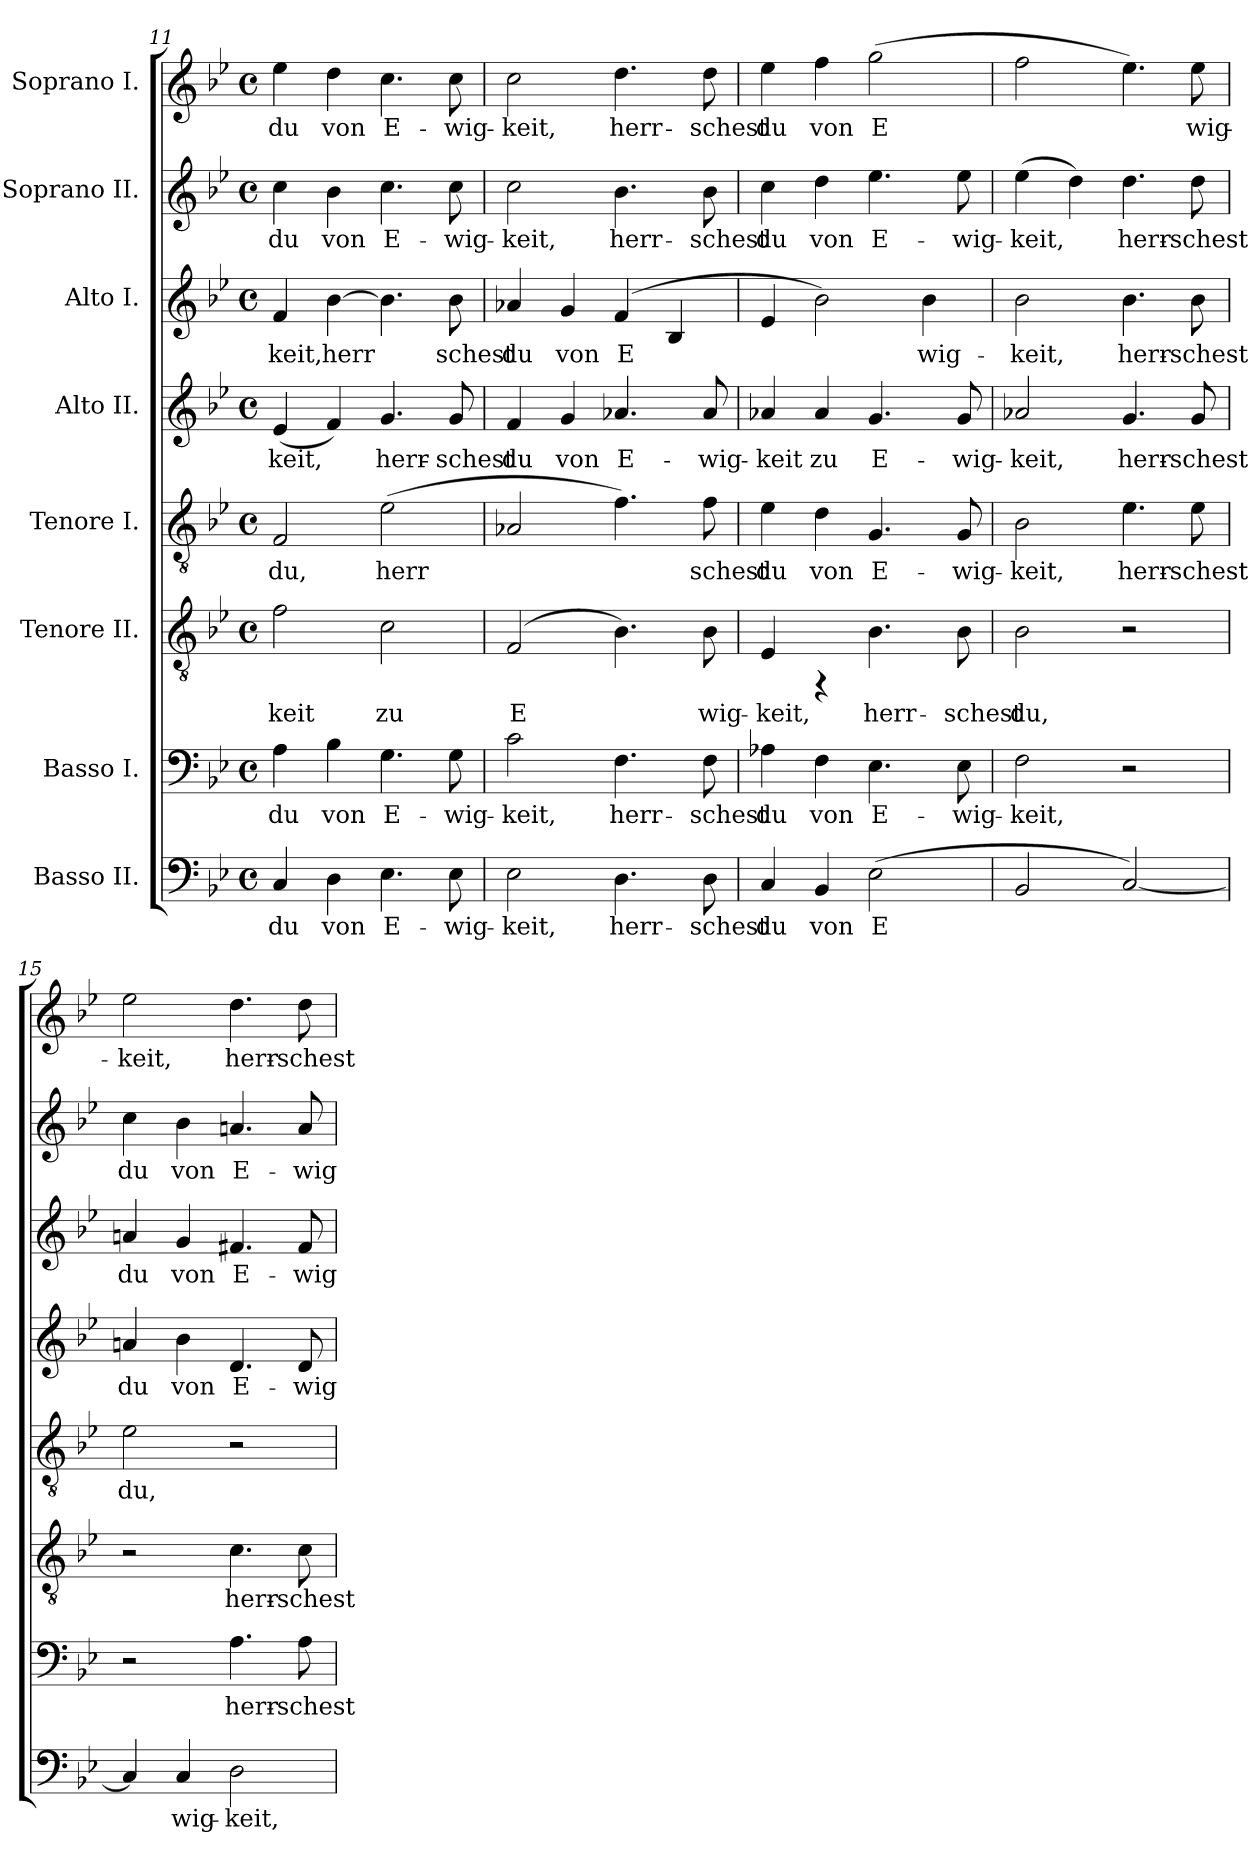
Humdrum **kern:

**kern	**text	**kern	**text	**kern	**text	**kern	**text	**kern	**text	**kern	**text	**kern	**text	**kern	**text
*part8	*part8	*part7	*part7	*part6	*part6	*part5	*part5	*part4	*part4	*part3	*part3	*part2	*part2	*part1	*part1
*staff8	*staff8	*staff7	*staff7	*staff6	*staff6	*staff5	*staff5	*staff4	*staff4	*staff3	*staff3	*staff2	*staff2	*staff1	*staff1
*I"Basso II.	*	*I"Basso I.	*	*I"Tenore II.	*	*I"Tenore I.	*	*I"Alto II.	*	*I"Alto I.	*	*I"Soprano II.	*	*I"Soprano I.	*
*clefF4	*	*clefF4	*	*clefGv2	*	*clefGv2	*	*clefG2	*	*clefG2	*	*clefG2	*	*clefG2	*
*k[b-e-]	*	*k[b-e-]	*	*k[b-e-]	*	*k[b-e-]	*	*k[b-e-]	*	*k[b-e-]	*	*k[b-e-]	*	*k[b-e-]	*
*B-:	*	*B-:	*	*B-:	*	*B-:	*	*B-:	*	*B-:	*	*B-:	*	*B-:	*
*M4/4	*	*M4/4	*	*M4/4	*	*M4/4	*	*M4/4	*	*M4/4	*	*M4/4	*	*M4/4	*
*met(c)	*	*met(c)	*	*met(c)	*	*met(c)	*	*met(c)	*	*met(c)	*	*met(c)	*	*met(c)	*
=11	=11	=11	=11	=11	=11	=11	=11	=11	=11	=11	=11	=11	=11	=11	=11
!	!LO:LY:b:cj	!	!LO:LY:b:cj	!	!LO:LY:b:cj	!	!LO:LY:b:cj	!	!LO:LY:b:cj	!	!LO:LY:b:cj	!	!LO:LY:b:cj	!	!LO:LY:b:cj
4C/	du	4A\	du	2f\	-keit	2F/	du,	(<4e-/	-keit,	4f/	-keit,	4cc\	du	4ee-\	du
!	!LO:LY:b:cj	!	!LO:LY:b:cj	!	!	!	!	!	!LO:LY:b:cj	!	!LO:LY:b:cj	!	!LO:LY:b:cj	!	!LO:LY:b:cj
4D\	von	4B-\	von	.	.	.	.	4f/)	.	[>4b-\	herr-	4b-\	von	4dd\	von
!	!LO:LY:b:cj	!	!LO:LY:b:cj	!	!LO:LY:b:cj	!	!LO:LY:b:cj	!	!LO:LY:b:cj	!	!LO:LY:b:cj	!	!LO:LY:b:cj	!	!LO:LY:b:cj
4.E-\	E-	4.G\	E-	2c\	zu	(>2e-\	herr-	4.g/	herr-	4.b-\]	--	4.cc\	E-	4.cc\	E-
!	!LO:LY:b:cj	!	!LO:LY:b:cj	!	!	!	!	!	!LO:LY:b:cj	!	!LO:LY:b:cj	!	!LO:LY:b:cj	!	!LO:LY:b:cj
8E-\	-wig-	8G\	-wig-	.	.	.	.	8g/	-schest	8b-\	-schest	8cc\	-wig-	8cc\	-wig-
=12!	=12!	=12!	=12!	=12!	=12!	=12!	=12!	=12!	=12!	=12!	=12!	=12!	=12!	=12!	=12!
!	!LO:LY:b:cj	!	!LO:LY:b:cj	!	!LO:LY:b:cj	!	!LO:LY:b:cj	!	!LO:LY:b:cj	!	!LO:LY:b:cj	!	!LO:LY:b:cj	!	!LO:LY:b:cj
2E-\	-keit,	2c\	-keit,	(>2F/	E-	2A-X/	--	4f/	du	4a-X/	du	2cc\	-keit,	2cc\	-keit,
!	!	!	!	!	!	!	!	!	!LO:LY:b:cj	!	!LO:LY:b:cj	!	!	!	!
.	.	.	.	.	.	.	.	4g/	von	4g/	von	.	.	.	.
!	!LO:LY:b:cj	!	!LO:LY:b:cj	!	!LO:LY:b:cj	!	!LO:LY:b:cj	!	!LO:LY:b:cj	!	!LO:LY:b:cj	!	!LO:LY:b:cj	!	!LO:LY:b:cj
4.D\	herr-	4.F\	herr-	4.B-\)	--	4.f\)	--	4.a-X/	E-	(>4f/	E-	4.b-\	herr-	4.dd\	herr-
!	!	!	!	!	!	!	!	!	!	!	!LO:LY:b:cj	!	!	!	!
.	.	.	.	.	.	.	.	.	.	4B-/	--	.	.	.	.
!	!LO:LY:b:cj	!	!LO:LY:b:cj	!	!LO:LY:b:cj	!	!LO:LY:b:cj	!	!LO:LY:b:cj	!	!	!	!LO:LY:b:cj	!	!LO:LY:b:cj
8D\	-schest	8F\	-schest	8B-\	-wig-	8f\	-schest	8a-/	-wig-	.	.	8b-\	-schest	8dd\	-schest
=13!	=13!	=13!	=13!	=13!	=13!	=13!	=13!	=13!	=13!	=13!	=13!	=13!	=13!	=13!	=13!
!	!LO:LY:b:cj	!	!LO:LY:b:cj	!	!LO:LY:b:cj	!	!LO:LY:b:cj	!	!LO:LY:b:cj	!	!LO:LY:b:cj	!	!LO:LY:b:cj	!	!LO:LY:b:cj
4C/	du	4A-X\	du	4E-/	-keit,	4e-\	du	4a-X/	-keit	4e-/	--	4cc\	du	4ee-\	du
!	!LO:LY:b:cj	!	!LO:LY:b:cj	!	!	!	!LO:LY:b:cj	!	!LO:LY:b:cj	!	!LO:LY:b:cj	!	!LO:LY:b:cj	!	!LO:LY:b:cj
4BB-/	von	4F\	von	4rFF	.	4d\	von	4a-/	zu	2b-\)	--	4dd\	von	4ff\	von
!	!LO:LY:b:cj	!	!LO:LY:b:cj	!	!LO:LY:b:cj	!	!LO:LY:b:cj	!	!LO:LY:b:cj	!	!	!	!LO:LY:b:cj	!	!LO:LY:b:cj
(<2E-\	E-	4.E-\	E-	4.B-\	herr-	4.G/	E-	4.g/	E-	.	.	4.ee-\	E-	(>2gg\	E-
!	!	!	!	!	!	!	!	!	!	!	!LO:LY:b:cj	!	!	!	!
.	.	.	.	.	.	.	.	.	.	4b-\	-wig-	.	.	.	.
!	!	!	!LO:LY:b:cj	!	!LO:LY:b:cj	!	!LO:LY:b:cj	!	!LO:LY:b:cj	!	!	!	!LO:LY:b:cj	!	!
.	.	8E-\	-wig-	8B-\	-schest	8G/	-wig-	8g/	-wig-	.	.	8ee-\	-wig-	.	.
!!LO:PB:g=z
=14!	=14!	=14!	=14!	=14!	=14!	=14!	=14!	=14!	=14!	=14!	=14!	=14!	=14!	=14!	=14!
!	!LO:LY:b:cj	!	!LO:LY:b:cj	!	!LO:LY:b:cj	!	!LO:LY:b:cj	!	!LO:LY:b:cj	!	!LO:LY:b:cj	!	!LO:LY:b:cj	!	!LO:LY:b:cj
2BB-/	--	2F\	-keit,	2B-\	du,	2B-\	-keit,	2a-X/	-keit,	2b-\	-keit,	(>4ee-\	-keit,	2ff\	--
!	!	!	!	!	!	!	!	!	!	!	!	!	!LO:LY:b:cj	!	!
.	.	.	.	.	.	.	.	.	.	.	.	4dd\)	.	.	.
!	!LO:LY:b:cj	!	!	!	!	!	!LO:LY:b:cj	!	!LO:LY:b:cj	!	!LO:LY:b:cj	!	!LO:LY:b:cj	!	!LO:LY:b:cj
[<2C/)	--	2r	.	2r	.	4.e-\	herr-	4.g/	herr-	4.b-\	herr-	4.dd\	herr-	4.ee-\)	--
!	!	!	!	!	!	!	!LO:LY:b:cj	!	!LO:LY:b:cj	!	!LO:LY:b:cj	!	!LO:LY:b:cj	!	!LO:LY:b:cj
.	.	.	.	.	.	8e-\	-schest	8g/	-schest	8b-\	-schest	8dd\	-schest	8ee-\	-wig-
=15!	=15!	=15!	=15!	=15!	=15!	=15!	=15!	=15!	=15!	=15!	=15!	=15!	=15!	=15!	=15!
!	!LO:LY:b:cj	!	!	!	!	!	!LO:LY:b:cj	!	!LO:LY:b:cj	!	!LO:LY:b:cj	!	!LO:LY:b:cj	!	!LO:LY:b:cj
4C/]	--	2r	.	2r	.	2e-\	du,	4an/	du	4an/	du	4cc\	du	2ee-\	-keit,
!	!LO:LY:b:cj	!	!	!	!	!	!	!	!LO:LY:b:cj	!	!LO:LY:b:cj	!	!LO:LY:b:cj	!	!
4C/	-wig-	.	.	.	.	.	.	4b-\	von	4g/	von	4b-\	von	.	.
!	!LO:LY:b:cj	!	!LO:LY:b:cj	!	!LO:LY:b:cj	!	!	!	!LO:LY:b:cj	!	!LO:LY:b:cj	!	!LO:LY:b:cj	!	!LO:LY:b:cj
2D\	-keit,	4.A\	herr-	4.c\	herr-	2r	.	4.d/	E-	4.f#X/	E-	4.an/	E-	4.dd\	herr-
!	!	!	!LO:LY:b:cj	!	!LO:LY:b:cj	!	!	!	!LO:LY:b:cj	!	!LO:LY:b:cj	!	!LO:LY:b:cj	!	!LO:LY:b:cj
.	.	8A\	-schest	8c\	-schest	.	.	8d/	-wig-	8f#/	-wig-	8a/	-wig-	8dd\	-schest
=!	=!	=!	=!	=!	=!	=!	=!	=!	=!	=!	=!	=!	=!	=!	=!
*-	*-	*-	*-	*-	*-	*-	*-	*-	*-	*-	*-	*-	*-	*-	*-
